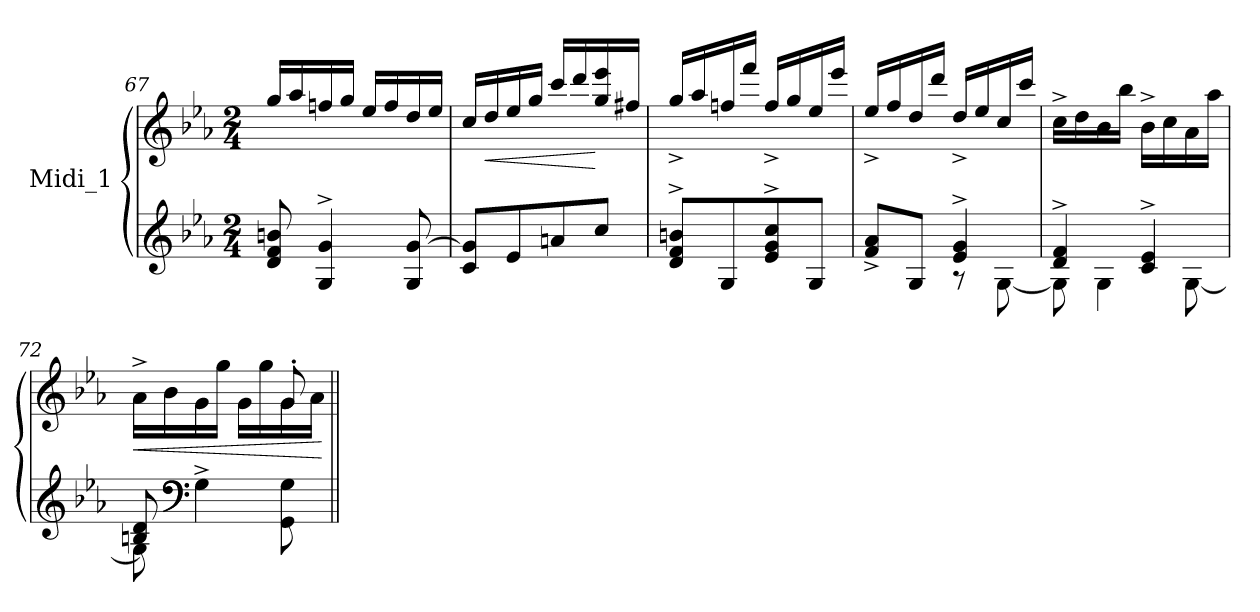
**kern	**kern	**dynam
*part1	*part1	*part1
*staff2	*staff1	*staff1/2
*I"Midi_1	*	*
*clefG2	*clefG2	*
*k[b-e-a-]	*k[b-e-a-]	*
*E-:	*E-:	*
*M2/4	*M2/4	*
=67	=67	=67
*^	*	*
8d/ 8f/ 8bn/	2ryy	16gg/LL	.
.	.	16aa-/	.
4G/^ 4g/^	.	16ffni/	.
.	.	16gg/JJ	.
.	.	16ee-/LL	.
.	.	16ff/	.
8G/ [8g/	.	16dd/	.
.	.	16ee-/JJ	.
=68	=68	=68	=68
8c/ 8g/]L	2ryy	16cc/LL	.
!	!	!	!LO:HP:b
.	.	16dd/	<
8e-/	.	16ee-/	.
.	.	16gg/JJ	.
8an/	.	16ccc/LL	.
.	.	16ddd/	.
8cc/J	.	16gg/ 16eee-/	[
.	.	16ff#X/JJ	.
=69	=69	=69	=69
8d/^ 8f/^ 8bn/^L	2ryy	16gg^/LL	.
.	.	16aa-/	.
8G/	.	16ffni/	.
.	.	16fff/JJ	.
8e-/^ 8g/^ 8cc/^	.	16ff^/LL	.
.	.	16gg/	.
8G/J	.	16ee-/	.
.	.	16eee-/JJ	.
!!LO:LB:g=z
=70	=70	=70	=70
8f/^ 8a-/^L	4ryy	16ee-^/LL	.
.	.	16ff/	.
8G/J	.	16dd/	.
.	.	16ddd/JJ	.
4e-/^ 4g/^	8r	16dd^/LL	.
.	.	16ee-/	.
.	[8G\	16cc/	.
.	.	16ccc/JJ	.
!!LO:PB:g=z
=71	=71	=71	=71
*	*	*^	*
4d/^ 4f/^	8G\]	16cc^\LL	2ryy	.
.	.	16dd\	.	.
.	4G\	16b-\	.	.
.	.	16bb-\JJ	.	.
4c/^ 4e-/^	.	16b-^\LL	.	.
.	.	16cc\	.	.
.	[8G\	16a-\	.	.
.	.	16aa-\JJ	.	.
=72	=72	=72	=72	=72
!	!	!	!	!LO:HP:b
8Bn/ 8d/	8G\]	16a-^\LL	4ryy	<
.	.	16b-\	.	.
*clefF4	*	*	*	*
4G^\	8ryy	16g\	.	.
.	.	16gg\JJ	.	.
.	4ryy	8ryy	16g\LL	.
.	.	.	16gg\	.
8GG\ 8G\	.	8g'/	16g\	.
.	.	.	16a-\JJ	.
*v	*v	*	*	*
*	*v	*v	*
.	.	[
=||	=||	=||
*-	*-	*-
